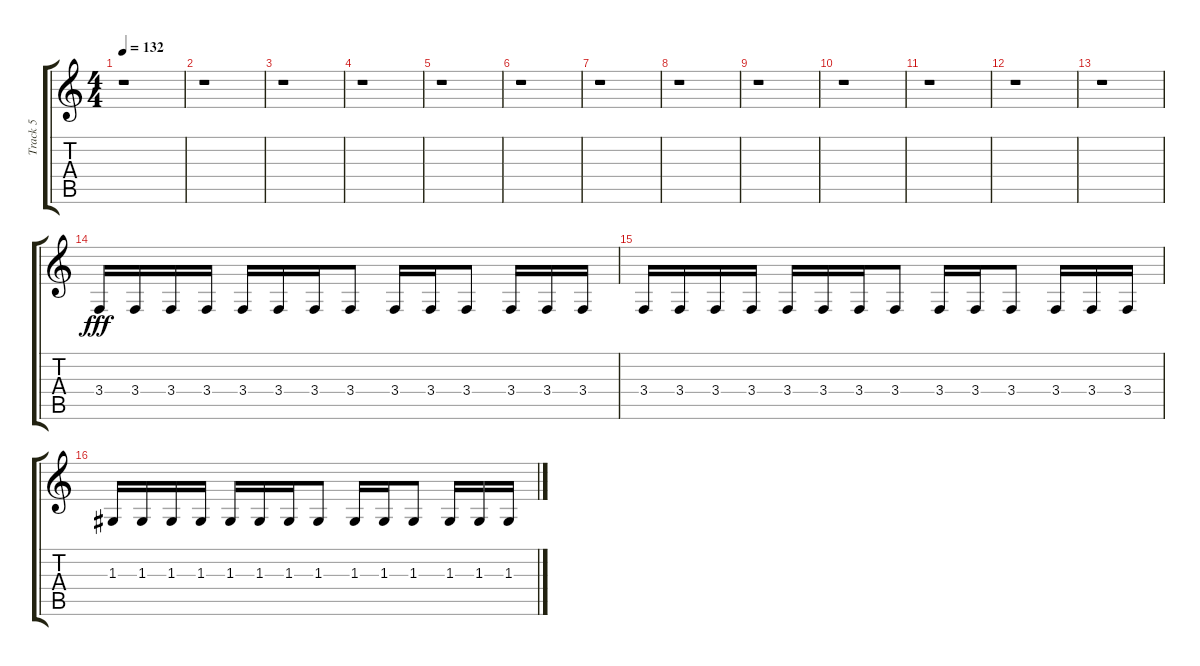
\track ("Track 5" "Track 5") {instrument oboe}
\staff {score tabs}
\tuning (E4 B3 G3 D3 A2 E2) {hide}
\ts (4 4)
\tempo 132
\clef g2
\ks c
r.1{dy fff} |
r.1 |
r.1 |
r.1 |
r.1 |
r.1 |
r.1 |
r.1 |
r.1 |
r.1 |
r.1 |
r.1 |
r.1 |
3.4.16 3.4.16 3.4.16 3.4.16 3.4.16 3.4.16 3.4.16 3.4.8 3.4.16 3.4.16 3.4.8 3.4.16 3.4.16 3.4.16 |
3.4.16 3.4.16 3.4.16 3.4.16 3.4.16 3.4.16 3.4.16 3.4.8 3.4.16 3.4.16 3.4.8 3.4.16 3.4.16 3.4.16 |
1.3.16 1.3.16 1.3.16 1.3.16 1.3.16 1.3.16 1.3.16 1.3.8 1.3.16 1.3.16 1.3.8 1.3.16 1.3.16 1.3.16
